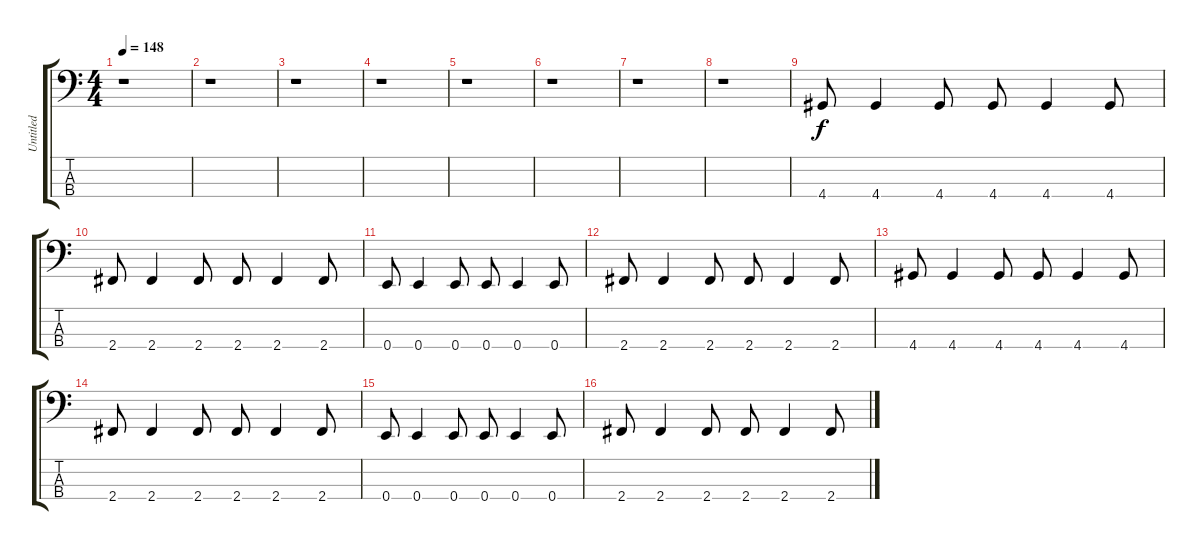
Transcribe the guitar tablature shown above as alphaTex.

\track ("Untitled" "Untitled") {instrument electricbassfinger}
\staff {score tabs}
\tuning (G2 D2 A1 E1) {hide}
\ts (4 4)
\tempo 148
\clef f4
\ks c
r.1{dy f} |
r.1 |
r.1 |
r.1 |
r.1 |
r.1 |
r.1 |
r.1 |
4.4.8 4.4.4 4.4.8 4.4.8 4.4.4 4.4.8 |
2.4.8 2.4.4 2.4.8 2.4.8 2.4.4 2.4.8 |
0.4.8 0.4.4 0.4.8 0.4.8 0.4.4 0.4.8 |
2.4.8 2.4.4 2.4.8 2.4.8 2.4.4 2.4.8 |
4.4.8 4.4.4 4.4.8 4.4.8 4.4.4 4.4.8 |
2.4.8 2.4.4 2.4.8 2.4.8 2.4.4 2.4.8 |
0.4.8 0.4.4 0.4.8 0.4.8 0.4.4 0.4.8 |
2.4.8 2.4.4 2.4.8 2.4.8 2.4.4 2.4.8
